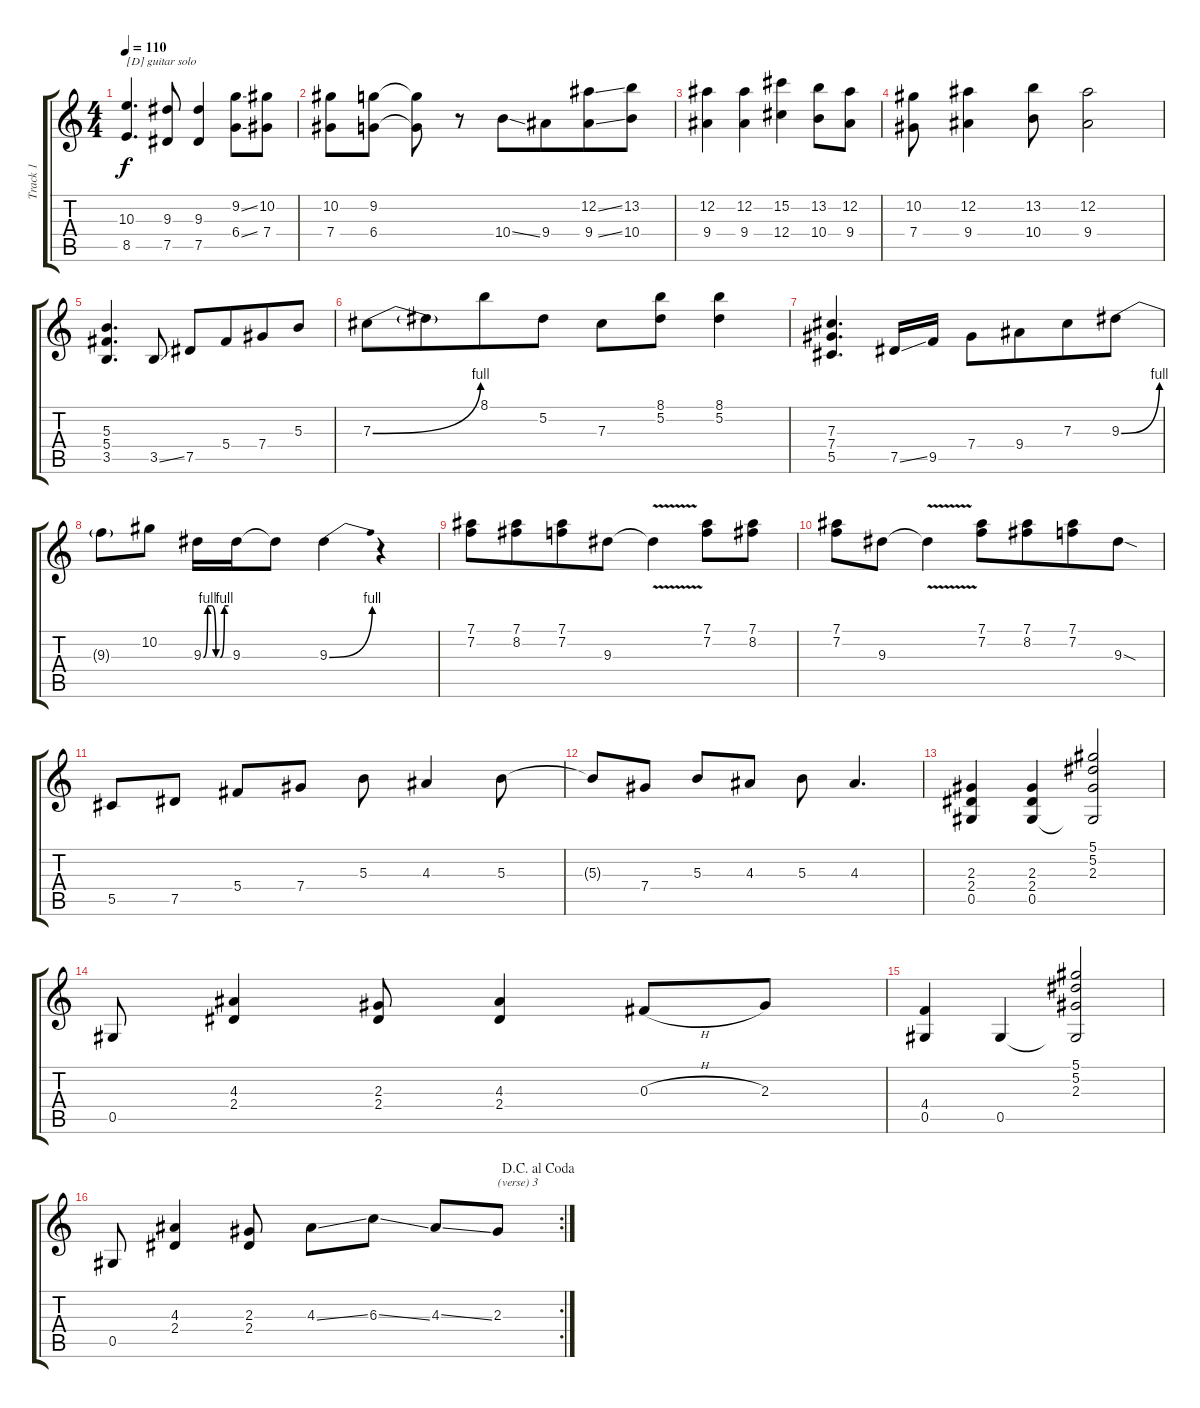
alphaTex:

\track ("Track 1" "Track 1") {instrument acousticguitarsteel}
\staff {score tabs}
\tuning (Eb4 Bb3 Gb3 Db3 Ab2 Eb2) {hide}
\ts (4 4)
\tempo 110
\clef g2
\ks c
(10.3 8.5).4{d txt "[D] guitar solo" dy f} (9.3 7.5).8{beam Up} (9.3 7.5).4{beam Up} (9.2{ss} 6.4{ss}).8 (10.2 7.4).8 |
(10.2 7.4).8 (9.2 6.4).8 (9.2{t} 6.4{t}).8 r.8 10.4{ss}.8{beam Down} 9.4.8{beam Down beam merge} (12.2{ss} 9.4{ss}).8{beam Down} (13.2 10.4).8{beam Down} |
(12.2 9.4).4 (12.2 9.4).4 (15.2 12.4).4 (13.2 10.4).8 (12.2 9.4).8 |
(10.2 7.4).8 (12.2 9.4).4 (13.2 10.4).8 (12.2 9.4).2 |
(5.3 5.4 3.5).4{d} 3.5{ss}.8 7.5.8 5.4.8{beam merge} 7.4.8 5.3.8 |
7.3{be (bend 0 0 60 4)}.8 7.3{t}.8{beam merge} 8.1.8 5.2.8 7.3.8 (8.1 5.2).8 (8.1 5.2).4 |
(7.3 7.4 5.5).4{d} 7.5{ss}.16 9.5.16 7.4.8 9.4.8{beam merge} 7.3.8 9.3{be (bend 0 0 60 4)}.8 |
9.3{t}.8 10.2.8 9.3{be (custom 0 0 10 4 20 4 30 0 40 0 50 4 60 4)}.16 9.3.16 9.3{t}.8 9.3{be (bend 0 0 60 4)}.4 r.4 |
(7.1 7.2).8 (7.1 8.2).8{beam merge} (7.1 7.2).8 9.3.8 9.3{v t}.4 (7.1 7.2).8 (7.1 8.2).8 |
(7.1 7.2).8 9.3.8 9.3{v t}.4 (7.1 7.2).8 (7.1 8.2).8{beam merge} (7.1 7.2).8 9.3{sod}.8 |
5.5.8 7.5.8 5.4.8 7.4.8 5.3.8 4.3.4 5.3.8 |
5.3{t}.8 7.4.8 5.3.8 4.3.8 5.3.8 4.3.4{d} |
(2.3 2.4 0.5).4 (2.3 2.4 0.5).4 (5.1 5.2 2.3 0.5{t}).2 |
0.5.8 (4.3 2.4).4 (2.3 2.4).8 (4.3 2.4).4 0.3{h}.8 2.3.8 |
(4.4 0.5).4 0.5.4 (5.1 5.2 2.3 0.5{t}).2 |
\rc 2
\jump dacapoalcoda
0.5.8 (4.3 2.4).4 (2.3 2.4).8 4.3{ss}.8 6.3{ss}.8 4.3{ss}.8 2.3.8{txt "(verse) 3"}
